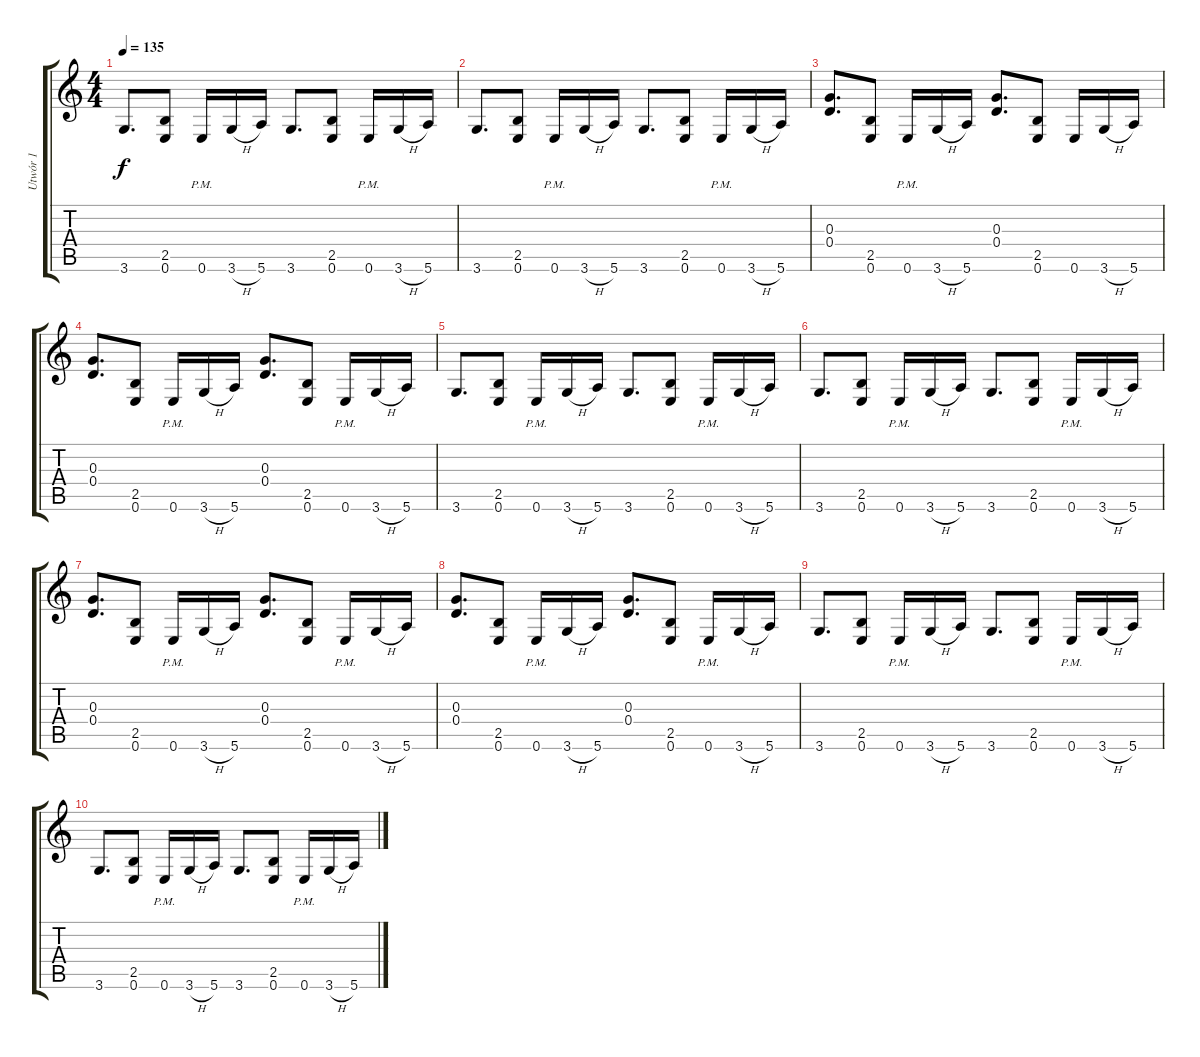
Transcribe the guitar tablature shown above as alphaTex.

\track ("Utwór 1" "Utwór 1") {instrument distortionguitar}
\staff {score tabs}
\tuning (E4 B3 G3 D3 A2 E2) {hide}
\ts (4 4)
\tempo 135
\clef g2
\ks c
3.6.8{d dy f} (2.5 0.6).8 0.6{pm}.16 3.6{h}.16 5.6.16 3.6.8{d} (2.5 0.6).8 0.6{pm}.16 3.6{h}.16 5.6.16 |
3.6.8{d} (2.5 0.6).8 0.6{pm}.16 3.6{h}.16 5.6.16 3.6.8{d} (2.5 0.6).8 0.6{pm}.16 3.6{h}.16 5.6.16 |
(0.3 0.4).8{d} (2.5 0.6).8 0.6{pm}.16 3.6{h}.16 5.6.16 (0.3 0.4).8{d} (2.5 0.6).8 0.6.16 3.6{h}.16 5.6.16 |
(0.3 0.4).8{d} (2.5 0.6).8 0.6{pm}.16 3.6{h}.16 5.6.16 (0.3 0.4).8{d} (2.5 0.6).8 0.6{pm}.16 3.6{h}.16 5.6.16 |
3.6.8{d} (2.5 0.6).8 0.6{pm}.16 3.6{h}.16 5.6.16 3.6.8{d} (2.5 0.6).8 0.6{pm}.16 3.6{h}.16 5.6.16 |
3.6.8{d} (2.5 0.6).8 0.6{pm}.16 3.6{h}.16 5.6.16 3.6.8{d} (2.5 0.6).8 0.6{pm}.16 3.6{h}.16 5.6.16 |
(0.3 0.4).8{d volume 0} (2.5 0.6).8 0.6{pm}.16 3.6{h}.16 5.6.16 (0.3 0.4).8{d} (2.5 0.6).8 0.6{pm}.16 3.6{h}.16 5.6.16 |
(0.3 0.4).8{d} (2.5 0.6).8 0.6{pm}.16 3.6{h}.16 5.6.16 (0.3 0.4).8{d} (2.5 0.6).8 0.6{pm}.16 3.6{h}.16 5.6.16 |
3.6.8{d} (2.5 0.6).8 0.6{pm}.16 3.6{h}.16 5.6.16 3.6.8{d} (2.5 0.6).8 0.6{pm}.16 3.6{h}.16 5.6.16 |
3.6.8{d} (2.5 0.6).8 0.6{pm}.16 3.6{h}.16 5.6.16 3.6.8{d} (2.5 0.6).8 0.6{pm}.16 3.6{h}.16 5.6.16
